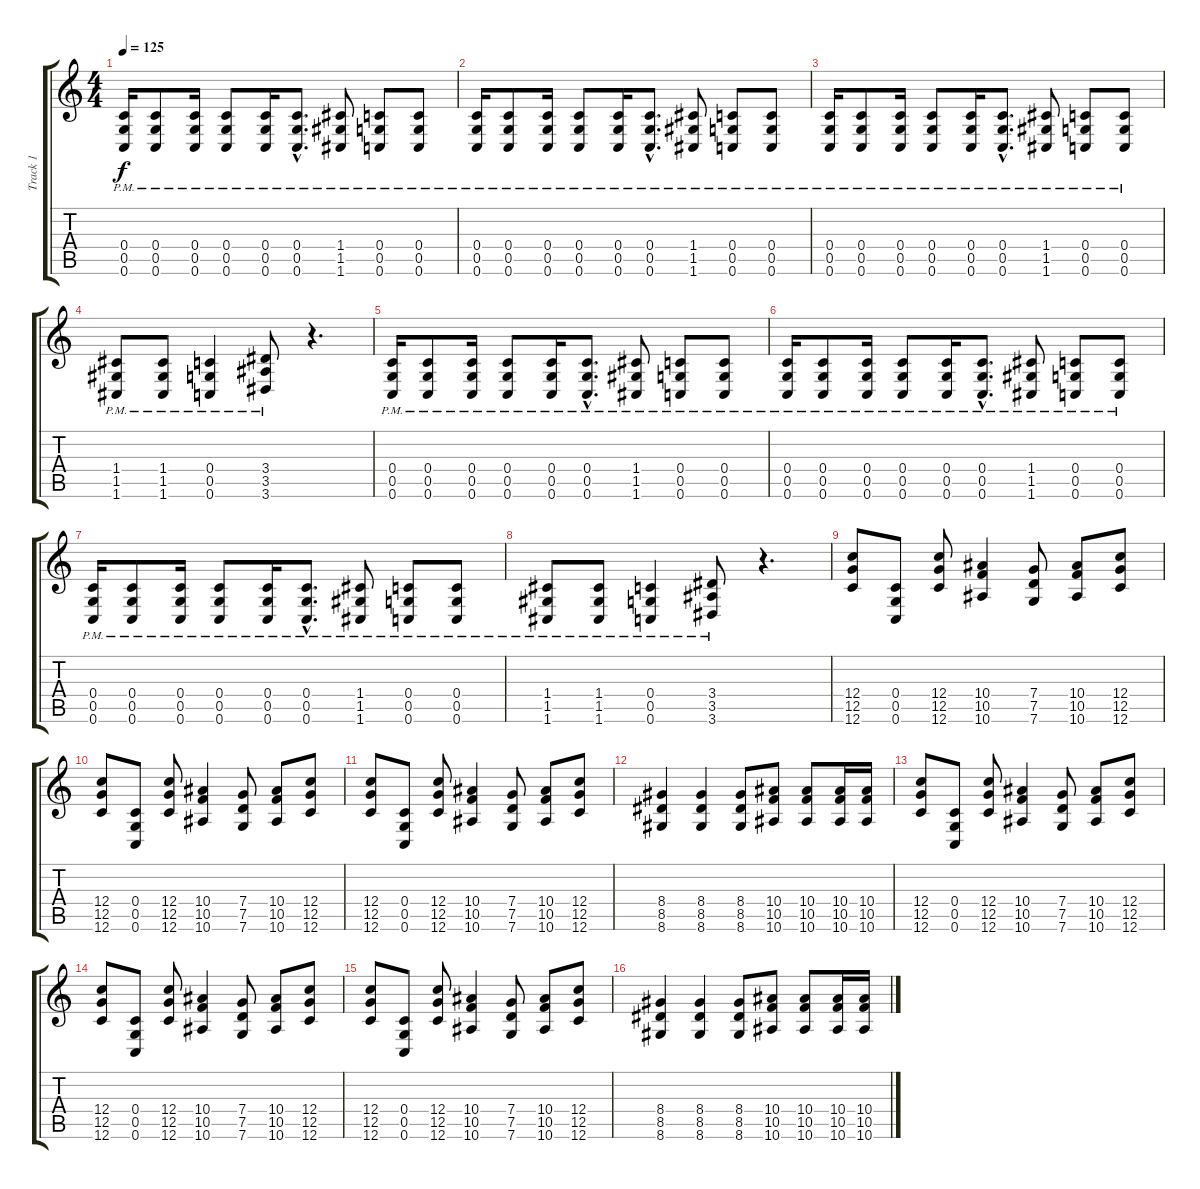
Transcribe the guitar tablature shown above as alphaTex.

\track ("Track 1" "Track 1") {instrument distortionguitar}
\staff {score tabs}
\tuning (D4 A3 F3 C3 G2 C2) {hide}
\ts (4 4)
\tempo 125
\clef g2
\ks c
(0.4{pm} 0.5{pm} 0.6{pm}).16{dy f} (0.4{pm} 0.5{pm} 0.6{pm}).8 (0.4{pm} 0.5{pm} 0.6{pm}).16 (0.4{pm} 0.5{pm} 0.6{pm}).8 (0.4{pm} 0.5{pm} 0.6{pm}).16 (0.4{hac pm} 0.5{hac pm} 0.6{hac pm}).8{d} (1.4{pm} 1.5{pm} 1.6{pm}).8 (0.4{pm} 0.5{pm} 0.6{pm}).8 (0.4{pm} 0.5{pm} 0.6{pm}).8 |
(0.4{pm} 0.5{pm} 0.6{pm}).16 (0.4{pm} 0.5{pm} 0.6{pm}).8 (0.4{pm} 0.5{pm} 0.6{pm}).16 (0.4{pm} 0.5{pm} 0.6{pm}).8 (0.4{pm} 0.5{pm} 0.6{pm}).16 (0.4{hac pm} 0.5{hac pm} 0.6{hac pm}).8{d} (1.4{pm} 1.5{pm} 1.6{pm}).8 (0.4{pm} 0.5{pm} 0.6{pm}).8 (0.4{pm} 0.5{pm} 0.6{pm}).8 |
(0.4{pm} 0.5{pm} 0.6{pm}).16 (0.4{pm} 0.5{pm} 0.6{pm}).8 (0.4{pm} 0.5{pm} 0.6{pm}).16 (0.4{pm} 0.5{pm} 0.6{pm}).8 (0.4{pm} 0.5{pm} 0.6{pm}).16 (0.4{hac pm} 0.5{hac pm} 0.6{hac pm}).8{d} (1.4{pm} 1.5{pm} 1.6{pm}).8 (0.4{pm} 0.5{pm} 0.6{pm}).8 (0.4{pm} 0.5{pm} 0.6{pm}).8 |
(1.4{pm} 1.5{pm} 1.6{pm}).8 (1.4{pm} 1.5{pm} 1.6{pm}).8 (0.4{pm} 0.5{pm} 0.6{pm}).4 (3.4{pm} 3.5{pm} 3.6{pm}).8 r.4{d} |
(0.4{pm} 0.5{pm} 0.6{pm}).16 (0.4{pm} 0.5{pm} 0.6{pm}).8 (0.4{pm} 0.5{pm} 0.6{pm}).16 (0.4{pm} 0.5{pm} 0.6{pm}).8 (0.4{pm} 0.5{pm} 0.6{pm}).16 (0.4{hac pm} 0.5{hac pm} 0.6{hac pm}).8{d} (1.4{pm} 1.5{pm} 1.6{pm}).8 (0.4{pm} 0.5{pm} 0.6{pm}).8 (0.4{pm} 0.5{pm} 0.6{pm}).8 |
(0.4{pm} 0.5{pm} 0.6{pm}).16 (0.4{pm} 0.5{pm} 0.6{pm}).8 (0.4{pm} 0.5{pm} 0.6{pm}).16 (0.4{pm} 0.5{pm} 0.6{pm}).8 (0.4{pm} 0.5{pm} 0.6{pm}).16 (0.4{hac pm} 0.5{hac pm} 0.6{hac pm}).8{d} (1.4{pm} 1.5{pm} 1.6{pm}).8 (0.4{pm} 0.5{pm} 0.6{pm}).8 (0.4{pm} 0.5{pm} 0.6{pm}).8 |
(0.4{pm} 0.5{pm} 0.6{pm}).16 (0.4{pm} 0.5{pm} 0.6{pm}).8 (0.4{pm} 0.5{pm} 0.6{pm}).16 (0.4{pm} 0.5{pm} 0.6{pm}).8 (0.4{pm} 0.5{pm} 0.6{pm}).16 (0.4{hac pm} 0.5{hac pm} 0.6{hac pm}).8{d} (1.4{pm} 1.5{pm} 1.6{pm}).8 (0.4{pm} 0.5{pm} 0.6{pm}).8 (0.4{pm} 0.5{pm} 0.6{pm}).8 |
(1.4{pm} 1.5{pm} 1.6{pm}).8 (1.4{pm} 1.5{pm} 1.6{pm}).8 (0.4{pm} 0.5{pm} 0.6{pm}).4 (3.4{pm} 3.5{pm} 3.6{pm}).8 r.4{d} |
(12.4 12.5 12.6).8 (0.4 0.5 0.6).8 (12.4 12.5 12.6).8 (10.4 10.5 10.6).4 (7.4 7.5 7.6).8 (10.4 10.5 10.6).8 (12.4 12.5 12.6).8 |
(12.4 12.5 12.6).8 (0.4 0.5 0.6).8 (12.4 12.5 12.6).8 (10.4 10.5 10.6).4 (7.4 7.5 7.6).8 (10.4 10.5 10.6).8 (12.4 12.5 12.6).8 |
(12.4 12.5 12.6).8 (0.4 0.5 0.6).8 (12.4 12.5 12.6).8 (10.4 10.5 10.6).4 (7.4 7.5 7.6).8 (10.4 10.5 10.6).8 (12.4 12.5 12.6).8 |
(8.4 8.5 8.6).4 (8.4 8.5 8.6).4 (8.4 8.5 8.6).8 (10.4 10.5 10.6).8 (10.4 10.5 10.6).8 (10.4 10.5 10.6).16 (10.4 10.5 10.6).16 |
(12.4 12.5 12.6).8 (0.4 0.5 0.6).8 (12.4 12.5 12.6).8 (10.4 10.5 10.6).4 (7.4 7.5 7.6).8 (10.4 10.5 10.6).8 (12.4 12.5 12.6).8 |
(12.4 12.5 12.6).8 (0.4 0.5 0.6).8 (12.4 12.5 12.6).8 (10.4 10.5 10.6).4 (7.4 7.5 7.6).8 (10.4 10.5 10.6).8 (12.4 12.5 12.6).8 |
(12.4 12.5 12.6).8 (0.4 0.5 0.6).8 (12.4 12.5 12.6).8 (10.4 10.5 10.6).4 (7.4 7.5 7.6).8 (10.4 10.5 10.6).8 (12.4 12.5 12.6).8 |
(8.4 8.5 8.6).4 (8.4 8.5 8.6).4 (8.4 8.5 8.6).8 (10.4 10.5 10.6).8 (10.4 10.5 10.6).8 (10.4 10.5 10.6).16 (10.4 10.5 10.6).16
